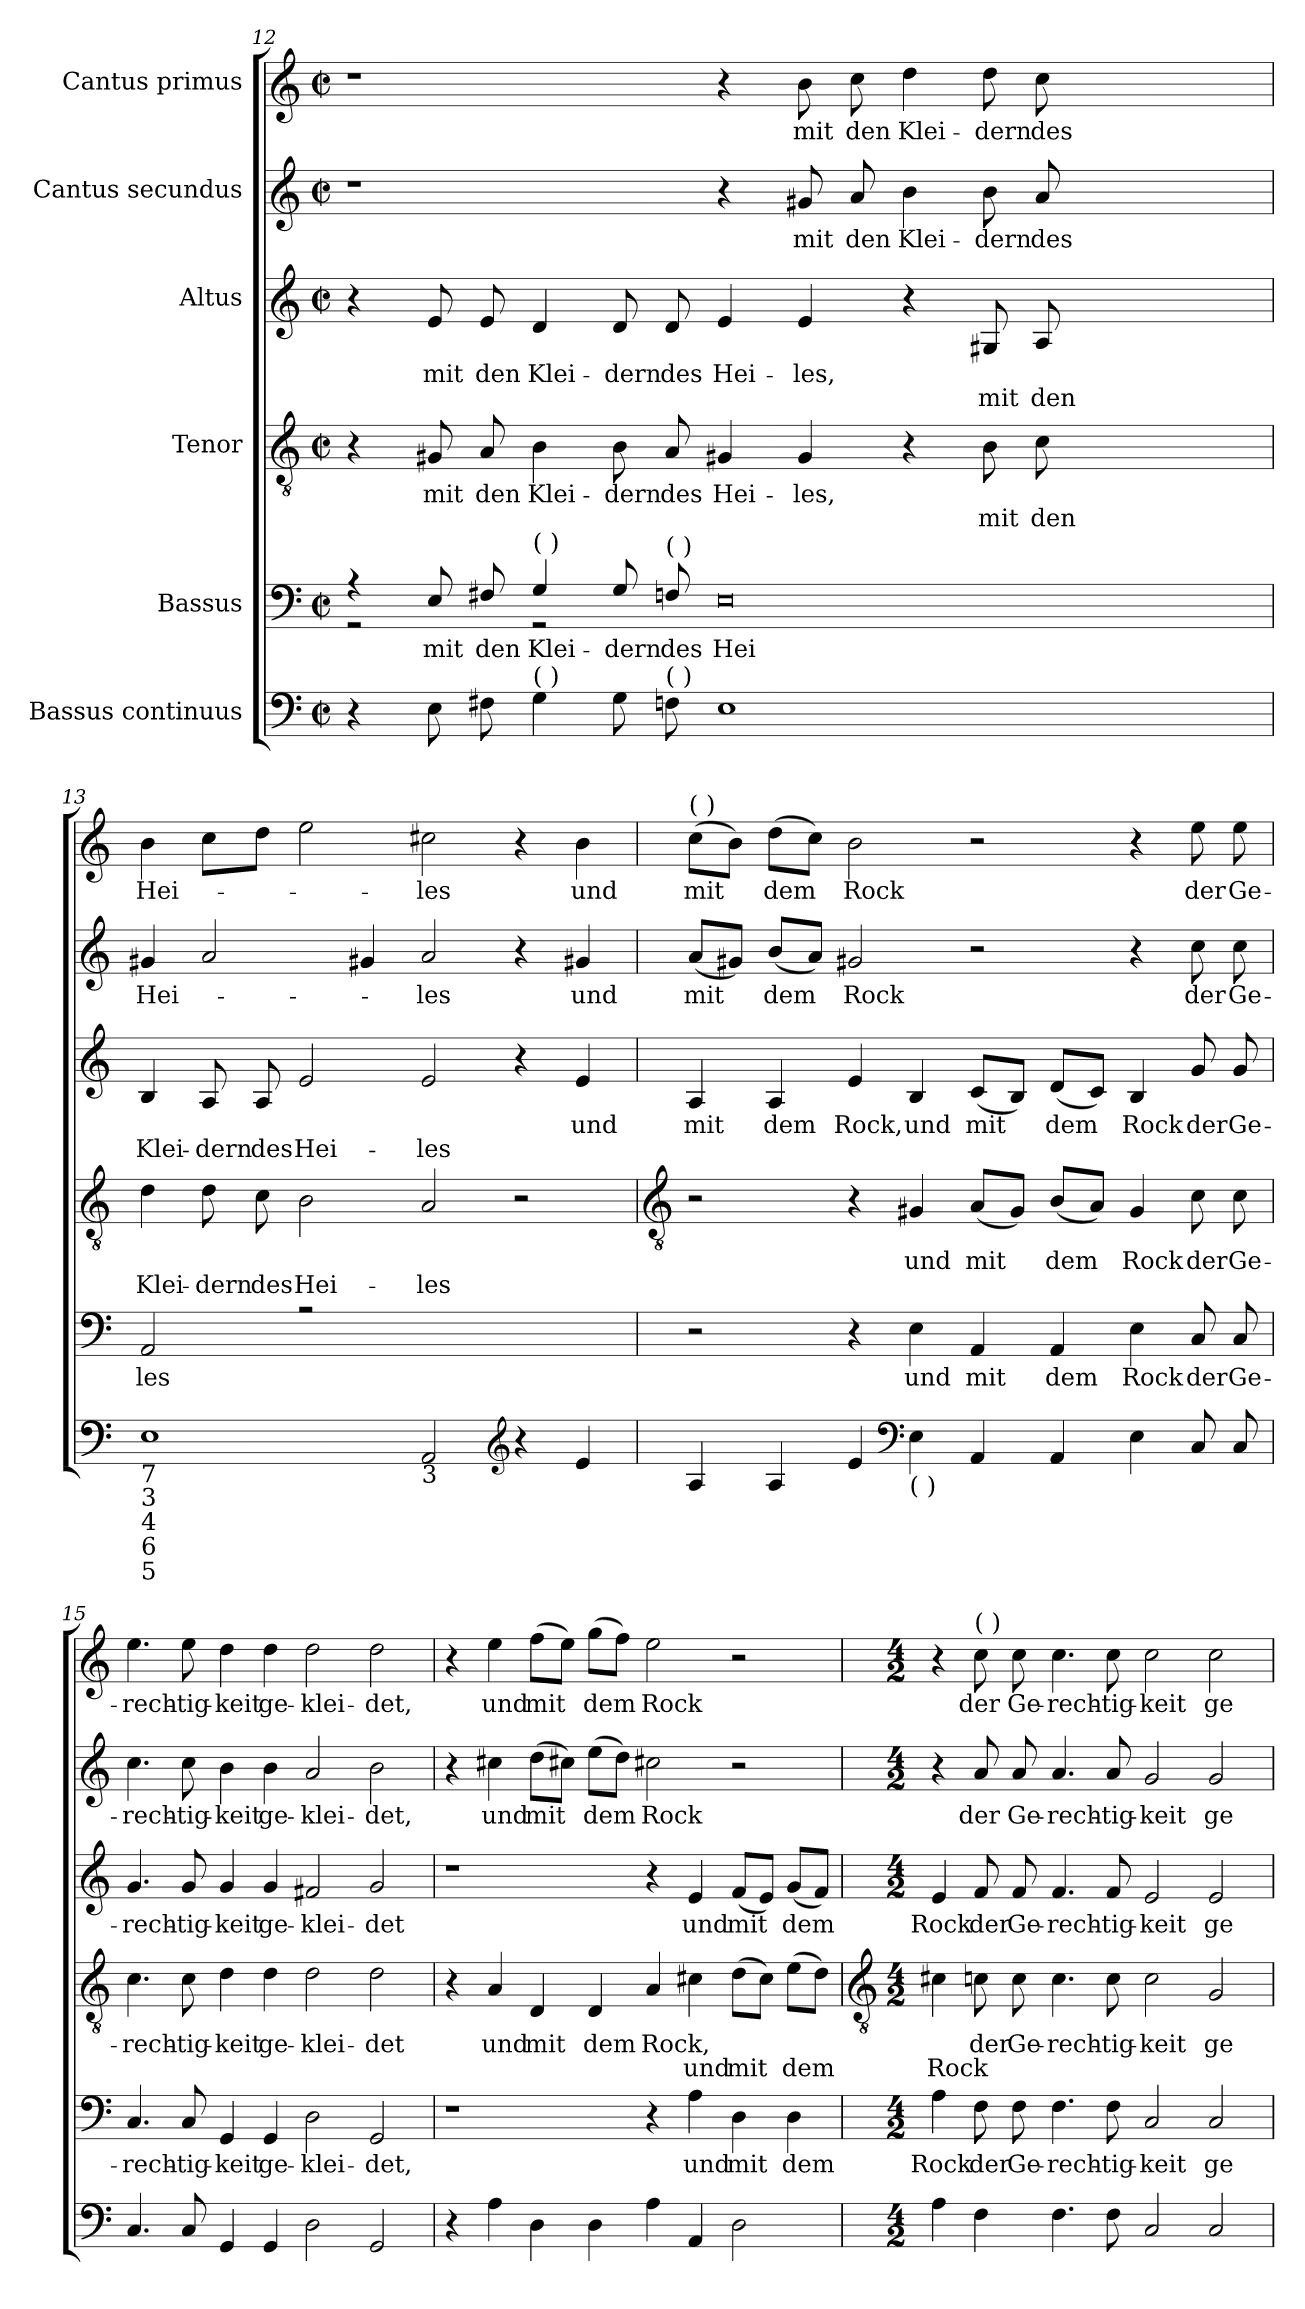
**kern	**kern	**text	**kern	**text	**text	**kern	**text	**text	**kern	**text	**kern	**text
*part6	*part5	*part5	*part4	*part4	*part4	*part3	*part3	*part3	*part2	*part2	*part1	*part1
*staff6	*staff5	*staff5	*staff4	*staff4	*staff4	*staff3	*staff3	*staff3	*staff2	*staff2	*staff1	*staff1
*I"Bassus continuus	*I"Bassus	*	*I"Tenor	*	*	*I"Altus	*	*	*I"Cantus secundus	*	*I"Cantus primus	*
!!LO:LB:g=z
*clefF4	*clefF4	*	*clefGv2	*	*	*clefG2	*	*	*clefG2	*	*clefG2	*
*k[]	*k[]	*	*k[]	*	*	*k[]	*	*	*k[]	*	*k[]	*
*C:	*C:	*	*C:	*	*	*C:	*	*	*C:	*	*C:	*
*M4/2	*M4/2	*	*M4/2	*	*	*M4/2	*	*	*M4/2	*	*M4/2	*
*met(c|)	*met(c|)	*	*met(c|)	*	*	*met(c|)	*	*	*met(c|)	*	*met(c|)	*
=12	=12	=12	=12	=12	=12	=12	=12	=12	=12	=12	=12	=12
*	*^	*	*	*	*	*	*	*	*	*	*	*
4r	4r	2r	.	4r	.	.	4r	.	.	1r	.	1r	.
!	!	!	!LO:LY:b	!	!LO:LY:b	!	!	!LO:LY:b	!	!	!	!	!
8E	8E	.	mit	8G#X	mit	.	8e	mit	.	.	.	.	.
!	!	!	!LO:LY:b	!	!LO:LY:b	!	!	!LO:LY:b	!	!	!	!	!
8F#X	8F#X	.	den	8A	den	.	8e	den	.	.	.	.	.
!	!LO:TX:a:t=(  )	!	!	!	!	!	!	!	!	!	!	!	!
!LO:TX:a:t=(  )	!	!	!	!	!	!	!	!	!	!	!	!	!
!	!	!	!LO:LY:b	!	!LO:LY:b	!	!	!LO:LY:b	!	!	!	!	!
4G	4G	2r	Klei-	4B	Klei-	.	4d	Klei-	.	.	.	.	.
!	!	!	!LO:LY:b	!	!LO:LY:b	!	!	!LO:LY:b	!	!	!	!	!
8G	8G	.	-dern	8B	-dern	.	8d	-dern	.	.	.	.	.
!	!LO:TX:a:t=(  )	!	!	!	!	!	!	!	!	!	!	!	!
!LO:TX:a:t=(  )	!	!	!	!	!	!	!	!	!	!	!	!	!
!	!	!	!LO:LY:b	!	!LO:LY:b	!	!	!LO:LY:b	!	!	!	!	!
8F	8F	.	des	8A	des	.	8d	des	.	.	.	.	.
!	!	!	!LO:LY:b	!	!LO:LY:b	!	!	!LO:LY:b	!	!	!	!	!
1E	0E	[2E\yy	Hei	4G#X	Hei-	.	4e	Hei-	.	4r	.	4r	.
!	!	!	!	!	!LO:LY:b	!	!	!LO:LY:b	!	!	!LO:LY:b	!	!LO:LY:b
.	.	.	.	4G#	-les,	.	4e	-les,	.	8g#X	mit	8b	mit
!	!	!	!	!	!	!	!	!	!	!	!LO:LY:b	!	!LO:LY:b
.	.	.	.	.	.	.	.	.	.	8a	den	8cc	den
!	!	!	!	!	!	!	!	!	!	!	!LO:LY:b	!	!LO:LY:b
.	.	2E\yy_	.	4r	.	.	4r	.	.	4b	Klei-	4dd	Klei-
!	!	!	!	!	!	!LO:LY:b	!	!	!LO:LY:b	!	!LO:LY:b	!	!LO:LY:b
.	.	.	.	8B	.	mit	8G#X	.	mit	8b	-dern	8dd	-dern
!	!	!	!	!	!	!LO:LY:b	!	!	!LO:LY:b	!	!LO:LY:b	!	!LO:LY:b
.	.	.	.	8c	.	den	8A	.	den	8a	des	8cc	des
1ryy	.	1ryy	.	1ryy	.	.	1ryy	.	.	1ryy	.	1ryy	.
=13	=13	=13	=13	=13	=13	=13	=13	=13	=13	=13	=13	=13	=13
!LO:TX:b:t=7\n3	!	!	!	!	!	!	!	!	!	!	!	!	!
!LO:TX:b:t=4	!	!	!	!	!	!	!	!	!	!	!	!	!
!LO:TX:b:t=6	!	!	!	!	!	!	!	!	!	!	!	!	!
!LO:TX:b:t=5	!	!	!	!	!	!	!	!	!	!	!	!	!
!	!	!	!LO:LY:b	!	!	!LO:LY:b	!	!	!LO:LY:b	!	!LO:LY:b	!	!LO:LY:b
1E	2AA	2E\yy_	les	4d	.	Klei-	4B	.	Klei-	4g#X	Hei-	4b	Hei-
!	!	!	!	!	!	!LO:LY:b	!	!	!LO:LY:b	!	!	!	!
.	.	.	.	8d	.	-dern	8A	.	-dern	2a	.	8ccL	.
!	!	!	!	!	!	!LO:LY:b	!	!	!LO:LY:b	!	!	!	!
.	.	.	.	8c	.	des	8A	.	des	.	.	8ddJ	.
!	!	!	!	!	!	!LO:LY:b	!	!	!LO:LY:b	!	!	!	!
.	2r	2E\yy]	.	2B	.	Hei-	2e	.	Hei-	.	.	2ee	.
.	.	.	.	.	.	.	.	.	.	4g#X	.	.	.
!LO:TX:b:t=3	!	!	!	!	!	!	!	!	!	!	!	!	!
!	!	!	!	!	!	!LO:LY:b	!	!	!LO:LY:b	!	!LO:LY:b	!	!LO:LY:b
2AA	1ryy	1ryy	.	2A	.	-les	2e	.	-les	2a	-les	2cc#X	-les
*clefG2	*	*	*	*	*	*	*	*	*	*	*	*	*
4r	.	.	.	2r	.	.	4r	.	.	4r	.	4r	.
!	!	!	!	!	!	!	!	!LO:LY:b	!	!	!LO:LY:b	!	!LO:LY:b
4e	.	.	.	.	.	.	4e	und	.	4g#X	und	4b	und
*	*v	*v	*	*	*	*	*	*	*	*	*	*	*
!!LO:LB:g=z
=14	=14	=14	=14	=14	=14	=14	=14	=14	=14	=14	=14	=14
*	*	*	*clefGv2	*	*	*	*	*	*	*	*	*
!	!	!	!	!	!	!	!	!	!	!	!LO:TX:a:t=(  )	!
!	!	!	!	!	!	!	!LO:LY:b	!	!	!LO:LY:b	!	!LO:LY:b
4A	2r	.	2r	.	.	4A	mit	.	(<8aL	mit	(>8ccL	mit
.	.	.	.	.	.	.	.	.	8g#XJ)	.	8bJ)	.
!	!	!	!	!	!	!	!LO:LY:b	!	!	!LO:LY:b	!	!LO:LY:b
4A	.	.	.	.	.	4A	dem	.	(<8bL	dem	(>8ddL	dem
.	.	.	.	.	.	.	.	.	8aJ)	.	8ccJ)	.
!	!	!	!	!	!	!	!LO:LY:b	!	!	!LO:LY:b	!	!LO:LY:b
4e	4r	.	4r	.	.	4e	Rock,	.	2g#X	Rock	2b	Rock
*clefF4	*	*	*	*	*	*	*	*	*	*	*	*
!LO:TX:b:t=( )	!	!	!	!	!	!	!	!	!	!	!	!
!	!	!LO:LY:b	!	!LO:LY:b	!	!	!LO:LY:b	!	!	!	!	!
4E	4E	und	4G#X	und	.	4B	und	.	.	.	.	.
!	!	!LO:LY:b	!	!LO:LY:b	!	!	!LO:LY:b	!	!	!	!	!
4AA	4AA	mit	(<8AL	mit	.	(<8cL	mit	.	2r	.	2r	.
.	.	.	8G#J)	.	.	8BJ)	.	.	.	.	.	.
!	!	!LO:LY:b	!	!LO:LY:b	!	!	!LO:LY:b	!	!	!	!	!
4AA	4AA	dem	(<8BL	dem	.	(<8dL	dem	.	.	.	.	.
.	.	.	8AJ)	.	.	8cJ)	.	.	.	.	.	.
!	!	!LO:LY:b	!	!LO:LY:b	!	!	!LO:LY:b	!	!	!	!	!
4E	4E	Rock	4G#	Rock	.	4B	Rock	.	4r	.	4r	.
!	!	!LO:LY:b	!	!LO:LY:b	!	!	!LO:LY:b	!	!	!LO:LY:b	!	!LO:LY:b
8C	8C	der	8c	der	.	8g	der	.	8cc	der	8ee	der
!	!	!LO:LY:b	!	!LO:LY:b	!	!	!LO:LY:b	!	!	!LO:LY:b	!	!LO:LY:b
8C	8C	Ge-	8c	Ge-	.	8g	Ge-	.	8cc	Ge-	8ee	Ge-
=15	=15	=15	=15	=15	=15	=15	=15	=15	=15	=15	=15	=15
!	!	!LO:LY:b	!	!LO:LY:b	!	!	!LO:LY:b	!	!	!LO:LY:b	!	!LO:LY:b
4.C	4.C	-rech-	4.c	-rech-	.	4.g	-rech-	.	4.cc	-rech-	4.ee	-rech-
!	!	!LO:LY:b	!	!LO:LY:b	!	!	!LO:LY:b	!	!	!LO:LY:b	!	!LO:LY:b
8C	8C	-tig-	8c	-tig-	.	8g	-tig-	.	8cc	-tig-	8ee	-tig-
!	!	!LO:LY:b	!	!LO:LY:b	!	!	!LO:LY:b	!	!	!LO:LY:b	!	!LO:LY:b
4GG	4GG	-keit	4d	-keit	.	4g	-keit	.	4b	-keit	4dd	-keit
!	!	!LO:LY:b	!	!LO:LY:b	!	!	!LO:LY:b	!	!	!LO:LY:b	!	!LO:LY:b
4GG	4GG	ge-	4d	ge-	.	4g	ge-	.	4b	ge-	4dd	ge-
!	!	!LO:LY:b	!	!LO:LY:b	!	!	!LO:LY:b	!	!	!LO:LY:b	!	!LO:LY:b
2D	2D	-klei-	2d	-klei-	.	2f#X	-klei-	.	2a	-klei-	2dd	-klei-
!	!	!LO:LY:b	!	!LO:LY:b	!	!	!LO:LY:b	!	!	!LO:LY:b	!	!LO:LY:b
2GG	2GG	-det,	2d	-det	.	2g	-det	.	2b	-det,	2dd	-det,
=16	=16	=16	=16	=16	=16	=16	=16	=16	=16	=16	=16	=16
4r	1r	.	4r	.	.	1r	.	.	4r	.	4r	.
!	!	!	!	!LO:LY:b	!	!	!	!	!	!LO:LY:b	!	!LO:LY:b
4A	.	.	4A	und	.	.	.	.	4cc#X	und	4ee	und
!	!	!	!	!LO:LY:b	!	!	!	!	!	!LO:LY:b	!	!LO:LY:b
4D	.	.	4D	mit	.	.	.	.	(>8ddL	mit	(>8ffL	mit
.	.	.	.	.	.	.	.	.	8cc#XJ)	.	8eeJ)	.
!	!	!	!	!LO:LY:b	!	!	!	!	!	!LO:LY:b	!	!LO:LY:b
4D	.	.	4D	dem	.	.	.	.	(>8eeL	dem	(>8ggL	dem
.	.	.	.	.	.	.	.	.	8ddJ)	.	8ffJ)	.
!	!	!	!	!LO:LY:b	!	!	!	!	!	!LO:LY:b	!	!LO:LY:b
4A	4r	.	4A	Rock,	.	4r	.	.	2cc#X	Rock	2ee	Rock
!	!	!LO:LY:b	!	!	!LO:LY:b	!	!LO:LY:b	!	!	!	!	!
4AA	4A	und	4c#X	.	und	4e	und	.	.	.	.	.
!	!	!LO:LY:b	!	!	!LO:LY:b	!	!LO:LY:b	!	!	!	!	!
2D	4D	mit	(>8dL	.	mit	(<8fL	mit	.	2r	.	2r	.
.	.	.	8c#J)	.	.	8eJ)	.	.	.	.	.	.
!	!	!LO:LY:b	!	!	!LO:LY:b	!	!LO:LY:b	!	!	!	!	!
.	4D	dem	(>8eL	.	dem	(<8gL	dem	.	.	.	.	.
.	.	.	8dJ)	.	.	8fJ)	.	.	.	.	.	.
!!LO:LB:g=z
=17	=17	=17	=17	=17	=17	=17	=17	=17	=17	=17	=17	=17
*	*	*	*clefGv2	*	*	*	*	*	*	*	*	*
*M4/2	*M4/2	*	*M4/2	*	*	*M4/2	*	*	*M4/2	*	*M4/2	*
!	!	!LO:LY:b	!	!	!LO:LY:b	!	!LO:LY:b	!	!	!	!	!
4A	4A	Rock	4c#X	.	Rock	4e	Rock	.	4r	.	4r	.
!	!	!	!	!	!	!	!	!	!	!	!LO:TX:a:t=(  )	!
!	!	!LO:LY:b	!	!LO:LY:b	!	!	!LO:LY:b	!	!	!LO:LY:b	!	!LO:LY:b
4F	8F	der	8cn	der	.	8f	der	.	8a	der	8cc	der
!	!	!LO:LY:b	!	!LO:LY:b	!	!	!LO:LY:b	!	!	!LO:LY:b	!	!LO:LY:b
.	8F	Ge-	8c	Ge-	.	8f	Ge-	.	8a	Ge-	8cc	Ge-
!	!	!LO:LY:b	!	!LO:LY:b	!	!	!LO:LY:b	!	!	!LO:LY:b	!	!LO:LY:b
4.F	4.F	-rech-	4.c	-rech-	.	4.f	-rech-	.	4.a	-rech-	4.cc	-rech-
!	!	!LO:LY:b	!	!LO:LY:b	!	!	!LO:LY:b	!	!	!LO:LY:b	!	!LO:LY:b
8F	8F	-tig-	8c	-tig-	.	8f	-tig-	.	8a	-tig-	8cc	-tig-
!	!	!LO:LY:b	!	!LO:LY:b	!	!	!LO:LY:b	!	!	!LO:LY:b	!	!LO:LY:b
2C	2C	-keit	2c	-keit	.	2e	-keit	.	2g	-keit	2cc	-keit
!	!	!LO:LY:b	!	!LO:LY:b	!	!	!LO:LY:b	!	!	!LO:LY:b	!	!LO:LY:b
2C	2C	ge-	2G	ge-	.	2e	ge-	.	2g	ge-	2cc	ge-
=	=	=	=	=	=	=	=	=	=	=	=	=
*-	*-	*-	*-	*-	*-	*-	*-	*-	*-	*-	*-	*-
